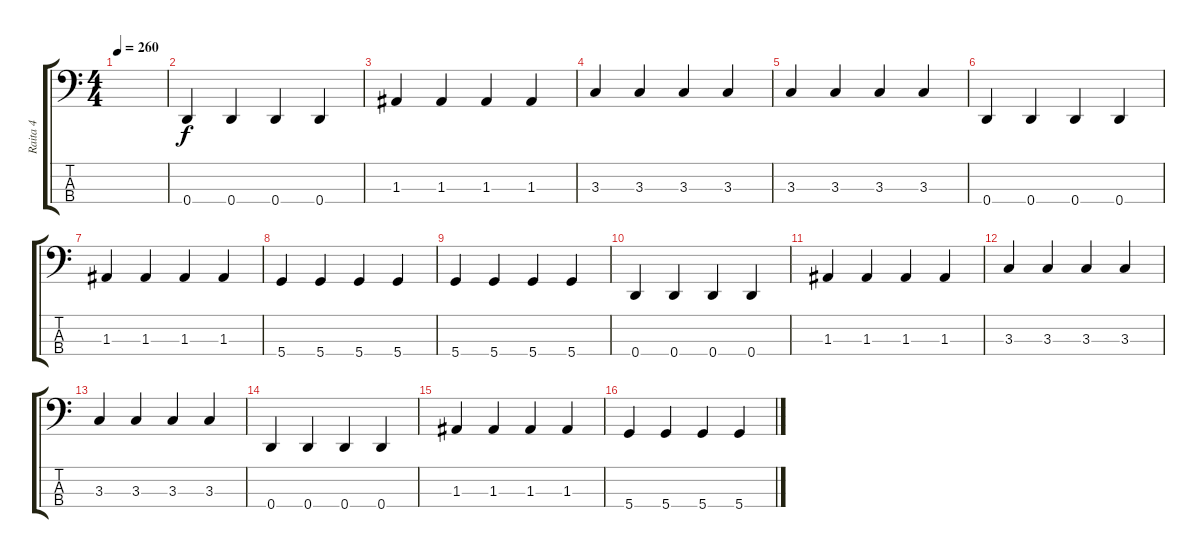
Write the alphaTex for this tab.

\track ("Raita 4" "Raita 4") {instrument electricbassfinger}
\staff {score tabs}
\tuning (G2 D2 A1 D1) {hide}
\ts (4 4)
\tempo 260
\clef f4
\ks c
|
0.4.4 0.4.4 0.4.4 0.4.4 |
1.3.4 1.3.4 1.3.4 1.3.4 |
3.3.4 3.3.4 3.3.4 3.3.4 |
3.3.4 3.3.4 3.3.4 3.3.4 |
0.4.4 0.4.4 0.4.4 0.4.4 |
1.3.4 1.3.4 1.3.4 1.3.4 |
5.4.4 5.4.4 5.4.4 5.4.4 |
5.4.4 5.4.4 5.4.4 5.4.4 |
0.4.4 0.4.4 0.4.4 0.4.4 |
1.3.4 1.3.4 1.3.4 1.3.4 |
3.3.4 3.3.4 3.3.4 3.3.4 |
3.3.4 3.3.4 3.3.4 3.3.4 |
0.4.4 0.4.4 0.4.4 0.4.4 |
1.3.4 1.3.4 1.3.4 1.3.4 |
5.4.4 5.4.4 5.4.4 5.4.4
